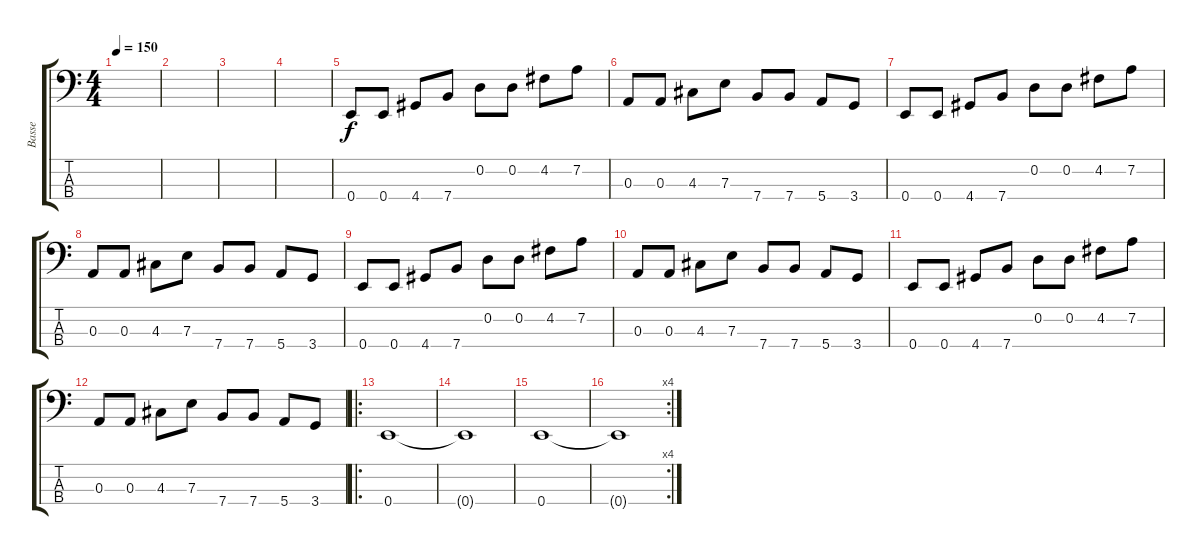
\track ("Basse" "Basse") {instrument acousticguitarnylon}
\staff {score tabs}
\tuning (G2 D2 A1 E1) {hide}
\ts (4 4)
\tempo 150
\clef f4
\ks c
|
|
|
|
0.4.8 0.4.8 4.4.8 7.4.8 0.2.8 0.2.8 4.2.8 7.2.8 |
0.3.8 0.3.8 4.3.8 7.3.8 7.4.8 7.4.8 5.4.8 3.4.8 |
0.4.8 0.4.8 4.4.8 7.4.8 0.2.8 0.2.8 4.2.8 7.2.8 |
0.3.8 0.3.8 4.3.8 7.3.8 7.4.8 7.4.8 5.4.8 3.4.8 |
0.4.8 0.4.8 4.4.8 7.4.8 0.2.8 0.2.8 4.2.8 7.2.8 |
0.3.8 0.3.8 4.3.8 7.3.8 7.4.8 7.4.8 5.4.8 3.4.8 |
0.4.8 0.4.8 4.4.8 7.4.8 0.2.8 0.2.8 4.2.8 7.2.8 |
0.3.8 0.3.8 4.3.8 7.3.8 7.4.8 7.4.8 5.4.8 3.4.8 |
\ro
0.4.1 |
0.4{t}.1 |
0.4.1 |
\rc 4
0.4{t}.1
